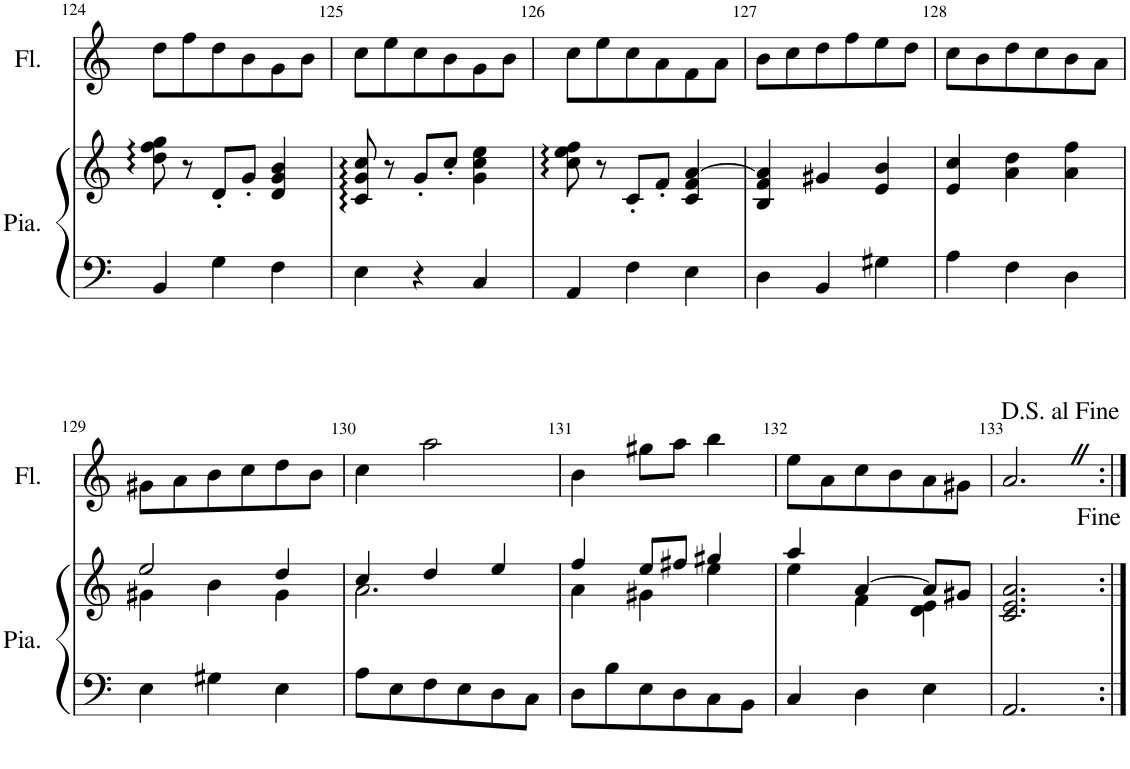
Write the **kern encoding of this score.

**kern	**kern	**kern
*part2	*part2	*part1
*staff3	*staff2	*staff1
*I"Piano	*	*I"Flûte
*I'Pia.	*	*I'Fl.
!!LO:PB:g=z
*clefF4	*clefG2	*clefG2
*k[]	*k[]	*k[]
*M3/4	*M3/4	*M3/4
=124	=124	=124
4BB/	8dd\ 8ff\ 8gg\	8dd\L
.	8r	8ff\
4G\	8d'/L	8dd\
.	8g'/J	8b\
4F\	4d/ 4g/ 4b/	8g\
.	.	8b\J
=125	=125	=125
4E\	8c/ 8g/ 8cc/	8cc\L
.	8r	8ee\
4r	8g'/L	8cc\
.	8cc'/J	8b\
4C/	4g\ 4cc\ 4ee\	8g\
.	.	8b\J
=126	=126	=126
4AA/	8cc\ 8ee\ 8ff\	8cc\L
.	8r	8ee\
4F\	8c'/L	8cc\
.	8f'/J	8a\
4E\	4c/ 4f/ [4a/	8f\
.	.	8a\J
=127	=127	=127
4D\	4B/ 4f/ 4a/]	8b\L
.	.	8cc\
4BB/	4g#X/	8dd\
.	.	8ff\
4G#X\	4e/ 4b/	8ee\
.	.	8dd\J
=128	=128	=128
4A\	4e/ 4cc/	8cc\L
.	.	8b\
4F\	4a\ 4dd\	8dd\
.	.	8cc\
4D\	4a\ 4ff\	8b\
.	.	8a\J
!!LO:LB:g=z
=129	=129	=129
*	*^	*
4E\	2ee/	4g#X\	8g#X\L
.	.	.	8a\
4G#X\	.	4b\	8b\
.	.	.	8cc\
4E\	4dd/	4g#\	8dd\
.	.	.	8b\J
=130	=130	=130	=130
8A\L	4cc/	2.a\	4cc\
8E\	.	.	.
8F\	4dd/	.	2aa\
8E\	.	.	.
8D\	4ee/	.	.
8C\J	.	.	.
=131	=131	=131	=131
8D\L	4ff/	4a\	4b\
8B\	.	.	.
8E\	8ee/L	4g#X\	8gg#X\L
8D\	8ff#X/J	.	8aa\J
8C\	4gg#X/	4ee\	4bb\
8BB\J	.	.	.
=132	=132	=132	=132
4C/	4aa/	4ee\	8ee\L
.	.	.	8a\
4D\	[4a/	4f\	8cc\
.	.	.	8b\
4E\	8a/L]	4d\ 4e\	8a\
.	8g#X/J	.	8g#X\J
*	*v	*v	*
=133	=133	=133
2.AA/	2.c/ 2.e/ 2.a/	2.aZ/
=:|!	=:|!	=:|!
*-	*-	*-
